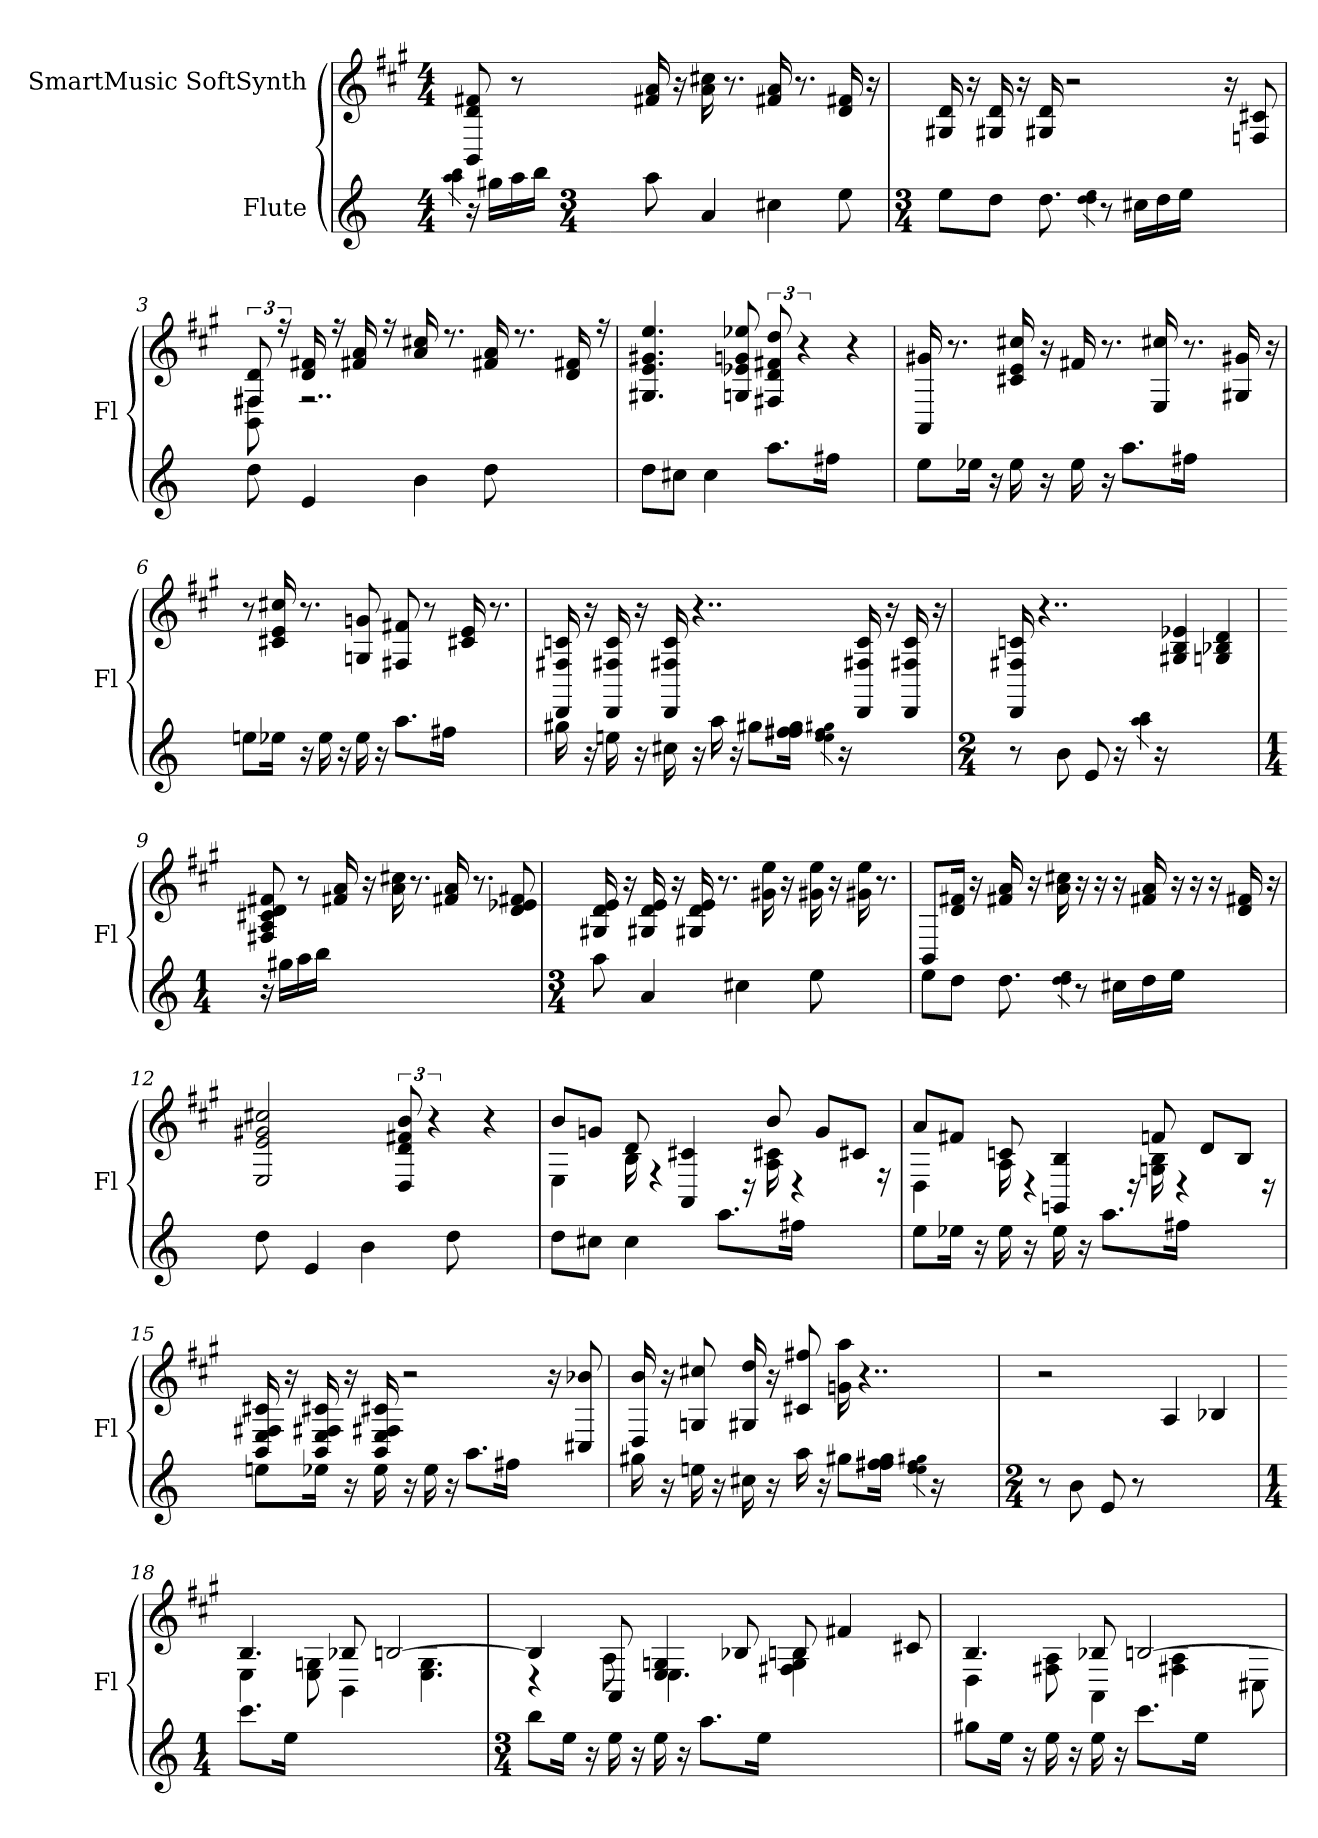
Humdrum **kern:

**kern	**kern
*part2	*part1
*staff2	*staff1
*I"Flute	*I"SmartMusic SoftSynth
*I'Fl	*
*clefG2	*clefG2
*	*k[f#c#g#]
*	*A:
*M4/4	*M4/4
*MM98	*MM120
=1	=1
4qaa 4qbb 4qaa	.
16r	8d 8f#X 8BB
16gg#X\LL	.
16aa\	8r
16bb\JJ	.
*M3/4	*
8aa	16f#X 16a
.	16r
4a	16a 16cc#X
.	8.r
4cc#X	16f#X 16a
.	8.r
8ee	16d 16f#X
.	16r
=2	=2
*M3/4	*
8ee\L	16d 16G#X
.	16r
8dd\J	16d 16G#X
.	16r
8.dd	16d 16G#X
.	2r
4qdd 4qee 4qdd	.
8r	.
16cc#X\LL	.
16dd\	.
16ee\JJ	.
4ryy	.
.	16r
.	8c#X 8F
=3	=3
*	*^
8dd	12d 12F#X	8BB 8F#X
.	24r	.
4e	16d 16f#X	2..r
.	16r	.
.	16f#X 16a	.
.	16r	.
4b	16a 16cc#X	.
.	8.r	.
8dd	16f#X 16a	.
.	8.r	.
4ryy	.	.
.	16d 16f#X	.
.	16r	.
*	*v	*v
=4	=4
8dd\L	4.e 4.g#X 4.ee 4.G#X
8cc#X\J	.
4cc#	.
.	8e-X 8g 8ee-X 8G
8.aa\L	12d 12f#X 12dd 12F#X
.	6r
16ff#X\Jk	.
4ryy	4r
=5	=5
8ee\L	16g#X 16AA
.	8.r
16ee-X\Jk	.
16r	.
16ee-	16cc#X 16c#X 16e
16r	16r
16ee-	16f#X
16r	8.r
8.aa\L	.
.	16cc#X 16E
16ff#X\Jk	8.r
4ryy	.
.	16g#X 16G#X
.	16r
=6	=6
8een\L	8r
16ee-X\Jk	16cc#X 16c#X 16e
16r	8.r
16ee-	.
16r	.
16ee-	8g 8G
16r	.
8.aa\L	8f#X 8F#X
.	8r
16ff#X\Jk	.
4ryy	16e 16c#X
.	8.r
=7	=7
16gg#X	16F#X 16c 16DD
16r	16r
16een	16F#X 16c 16DD
16r	16r
16cc#X	16F#X 16c 16DD
16r	4..r
16aa	.
16r	.
8gg#X\L	.
16ff#X\ 16gg# 16ff#XJk	.
4qgg#X 4qee 4qff# 4qee	.
16r	.
4ryy	16F#X 16c 16DD
.	16r
.	16F#X 16c 16DD
.	16r
=8	=8
*M2/4	*
8r	16F#X 16c 16DD
.	4..r
8b	.
8e	.
16r	.
4qaa 4qbb 4qaa	.
16r	.
2ryy	4G#X 4B 4e-X
.	4G 4B-X 4d
=9	=9
*M1/4	*
*MM98	*
16r	8d 8f#X 8F#X 8A 8c#X
16gg#X\LL	.
16aa\	8r
16bb\JJ	.
2.ryy	16f#X 16a
.	16r
.	16a 16cc#X
.	8.r
.	16f#X 16a
.	8.r
.	8e-X 8f#X 8d
=10	=10
*M3/4	*
8aa	16e 16G#X 16d
.	16r
4a	16e 16G#X 16d
.	16r
.	16e 16G#X 16d
.	8.r
4cc#X	.
.	16g#X 16ee
.	16r
8ee	16g#X 16ee
.	16r
4ryy	16g#X 16ee
.	8.r
=11	=11
8ee\L	8BB/L
8dd\J	16d/ 16f#XJk
.	16r
8.dd	16f#X 16a
.	16r
.	16a 16cc#X
4qdd 4qee 4qdd	.
8r	16r
*	*MM120
.	16r
*	*MM119
16cc#X\LL	16r
*	*MM118
16dd\	16f#X 16a
*	*MM118
16ee\JJ	16r
*	*MM117
4ryy	16r
*	*MM116
.	16r
*	*MM116
.	16d 16f#X
*	*MM115
.	16r
=12	=12
*	*^
8dd	2e 2g#X 2cc#X 2E	16ryy
*	*MM120	*
.	.	2...ryy
4e	.	.
4b	.	.
.	12d 12f#X 12b 12D	.
.	6r	.
8dd	.	.
4ryy	4r	.
=13	=13	=13
8dd\L	8b/L	4E
8cc#X\J	8g/J	.
4cc#	8d	16B
.	.	4r
.	4c#X 4AA	.
8.aa\L	.	.
.	.	16r
.	8b	16A 16c#X
16ff#X\Jk	.	4r
4ryy	8g/L	.
.	8c#X/J	.
.	.	16r
=14	=14	=14
8ee\L	8a/L	4D
16ee-X\Jk	8f#X/J	.
16r	.	.
16ee-	8c	16A
16r	.	4r
16ee-	4B 4GG	.
16r	.	.
8.aa\L	.	.
.	.	16r
.	8f	16G 16B
16ff#X\Jk	.	4r
4ryy	8d/L	.
.	8B/J	.
.	.	16r
*	*v	*v
=15	=15
8een\L	16F#X 16c#X 16BB 16E
.	16r
16ee-X\Jk	16F#X 16c#X 16BB 16E
16r	16r
16ee-	16F#X 16c#X 16BB 16E
16r	2r
16ee-	.
16r	.
8.aa\L	.
16ff#X\Jk	.
4ryy	.
.	16r
.	8b-X 8C#X
=16	=16
16gg#X	16b 16D
16r	16r
16een	8cc#X 8G
16r	.
16cc#X	16dd 16G#X
16r	16r
16aa	8ff#X 8c#X
16r	.
8gg#X\L	16aa 16g
.	4..r
16ff#X\ 16gg# 16ff#XJk	.
4qgg#X 4qee 4qff# 4qee	.
16r	.
4ryy	.
=17	=17
*M2/4	*
8r	2r
8b	.
8e	.
8r	.
2ryy	4A
.	4B-X
=18	=18
*M1/4	*
*MM96	*
*	*^
8.ccc\L	4.B	4E
16ee\Jk	.	.
2.ryy	.	8E 8G
.	8B-X	4BB
.	[2B	.
.	.	4.E 4.G
=19	=19	=19
*M3/4	*	*
8bb\L	4B]	4r
16ee\Jk	.	.
16r	.	.
16ee	8AA	8A
16r	.	.
16ee	4E 4G	4.E
16r	.	.
8.aa\L	.	.
.	8B-X	.
16ee\Jk	.	.
2ryy	8B	4F#X 4G 4B
.	4f#X	.
.	.	4ryy
.	8c#X	.
=20	=20	=20
8gg#X\L	4.B	4D
16ee\Jk	.	.
16r	.	.
16ee	.	8F#X 8A
16r	.	.
16ee	8B-X	4AA
16r	.	.
8.ccc\L	[2B	.
.	.	4F#X 4A
16ee\Jk	.	.
4ryy	.	.
.	.	8C#X
*	*v	*v
=	=
*-	*-
